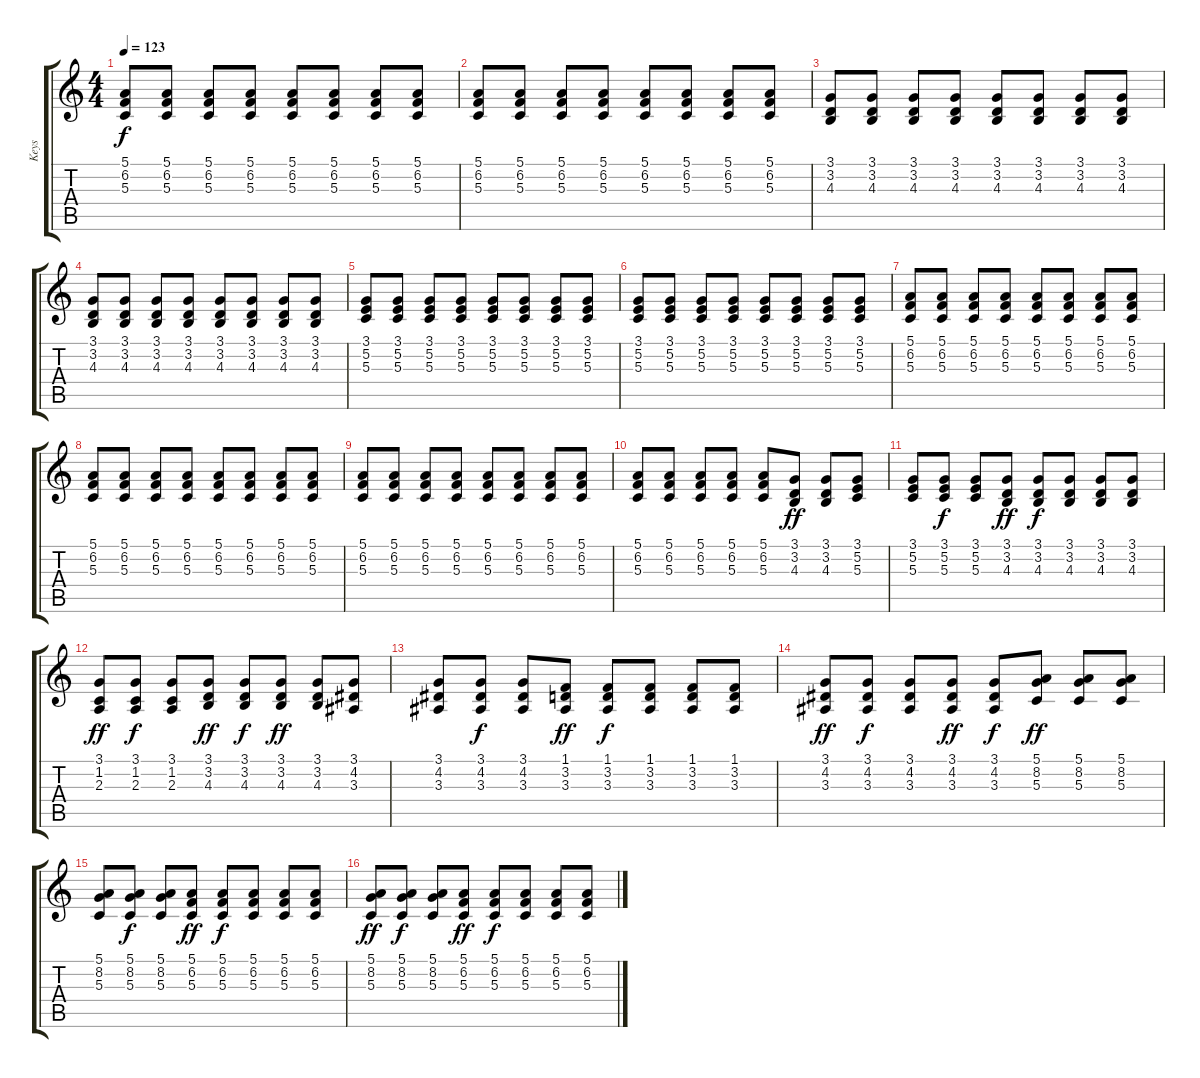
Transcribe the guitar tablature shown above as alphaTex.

\track ("Keys" "Keys") {instrument electricgrandpiano}
\staff {score tabs}
\tuning (E4 B3 G3 D3 A2 E2) {hide}
\ts (4 4)
\tempo 123
\clef g2
\ks c
(5.1 6.2 5.3).8{dy f} (5.1 6.2 5.3).8 (5.1 6.2 5.3).8 (5.1 6.2 5.3).8 (5.1 6.2 5.3).8 (5.1 6.2 5.3).8 (5.1 6.2 5.3).8 (5.1 6.2 5.3).8 |
(5.1 6.2 5.3).8 (5.1 6.2 5.3).8 (5.1 6.2 5.3).8 (5.1 6.2 5.3).8 (5.1 6.2 5.3).8 (5.1 6.2 5.3).8 (5.1 6.2 5.3).8 (5.1 6.2 5.3).8 |
(3.1 3.2 4.3).8 (3.1 3.2 4.3).8 (3.1 3.2 4.3).8 (3.1 3.2 4.3).8 (3.1 3.2 4.3).8 (3.1 3.2 4.3).8 (3.1 3.2 4.3).8 (3.1 3.2 4.3).8 |
(3.1 3.2 4.3).8 (3.1 3.2 4.3).8 (3.1 3.2 4.3).8 (3.1 3.2 4.3).8 (3.1 3.2 4.3).8 (3.1 3.2 4.3).8 (3.1 3.2 4.3).8 (3.1 3.2 4.3).8 |
(3.1 5.2 5.3).8 (3.1 5.2 5.3).8 (3.1 5.2 5.3).8 (3.1 5.2 5.3).8 (3.1 5.2 5.3).8 (3.1 5.2 5.3).8 (3.1 5.2 5.3).8 (3.1 5.2 5.3).8 |
(3.1 5.2 5.3).8 (3.1 5.2 5.3).8 (3.1 5.2 5.3).8 (3.1 5.2 5.3).8 (3.1 5.2 5.3).8 (3.1 5.2 5.3).8 (3.1 5.2 5.3).8 (3.1 5.2 5.3).8 |
(5.1 6.2 5.3).8 (5.1 6.2 5.3).8 (5.1 6.2 5.3).8 (5.1 6.2 5.3).8 (5.1 6.2 5.3).8 (5.1 6.2 5.3).8 (5.1 6.2 5.3).8 (5.1 6.2 5.3).8 |
(5.1 6.2 5.3).8 (5.1 6.2 5.3).8 (5.1 6.2 5.3).8 (5.1 6.2 5.3).8 (5.1 6.2 5.3).8 (5.1 6.2 5.3).8 (5.1 6.2 5.3).8 (5.1 6.2 5.3).8 |
(5.1 6.2 5.3).8 (5.1 6.2 5.3).8 (5.1 6.2 5.3).8 (5.1 6.2 5.3).8 (5.1 6.2 5.3).8 (5.1 6.2 5.3).8 (5.1 6.2 5.3).8 (5.1 6.2 5.3).8 |
(5.1 6.2 5.3).8 (5.1 6.2 5.3).8 (5.1 6.2 5.3).8 (5.1 6.2 5.3).8 (5.1 6.2 5.3).8 (3.1 3.2 4.3).8{dy ff} (3.1 3.2 4.3).8 (3.1 5.2 5.3).8 |
(3.1 5.2 5.3).8 (3.1 5.2 5.3).8{dy f} (3.1 5.2 5.3).8 (3.1 3.2 4.3).8{dy ff} (3.1 3.2 4.3).8{dy f} (3.1 3.2 4.3).8 (3.1 3.2 4.3).8 (3.1 3.2 4.3).8 |
(3.1 1.2 2.3).8{dy ff} (3.1 1.2 2.3).8{dy f} (3.1 1.2 2.3).8 (3.1 3.2 4.3).8{dy ff} (3.1 3.2 4.3).8{dy f} (3.1 3.2 4.3).8{dy ff} (3.1 3.2 4.3).8 (3.1 4.2 3.3).8 |
(3.1 4.2 3.3).8 (3.1 4.2 3.3).8{dy f} (3.1 4.2 3.3).8 (1.1 3.2 3.3).8{dy ff} (1.1 3.2 3.3).8{dy f} (1.1 3.2 3.3).8 (1.1 3.2 3.3).8 (1.1 3.2 3.3).8 |
(3.1 4.2 3.3).8{dy ff} (3.1 4.2 3.3).8{dy f} (3.1 4.2 3.3).8 (3.1 4.2 3.3).8{dy ff} (3.1 4.2 3.3).8{dy f} (5.1 8.2 5.3).8{dy ff} (5.1 8.2 5.3).8 (5.1 8.2 5.3).8 |
(5.1 8.2 5.3).8 (5.1 8.2 5.3).8{dy f} (5.1 8.2 5.3).8 (5.1 6.2 5.3).8{dy ff} (5.1 6.2 5.3).8{dy f} (5.1 6.2 5.3).8 (5.1 6.2 5.3).8 (5.1 6.2 5.3).8 |
(5.1 8.2 5.3).8{dy ff} (5.1 8.2 5.3).8{dy f} (5.1 8.2 5.3).8 (5.1 6.2 5.3).8{dy ff} (5.1 6.2 5.3).8{dy f} (5.1 6.2 5.3).8 (5.1 6.2 5.3).8 (5.1 6.2 5.3).8
